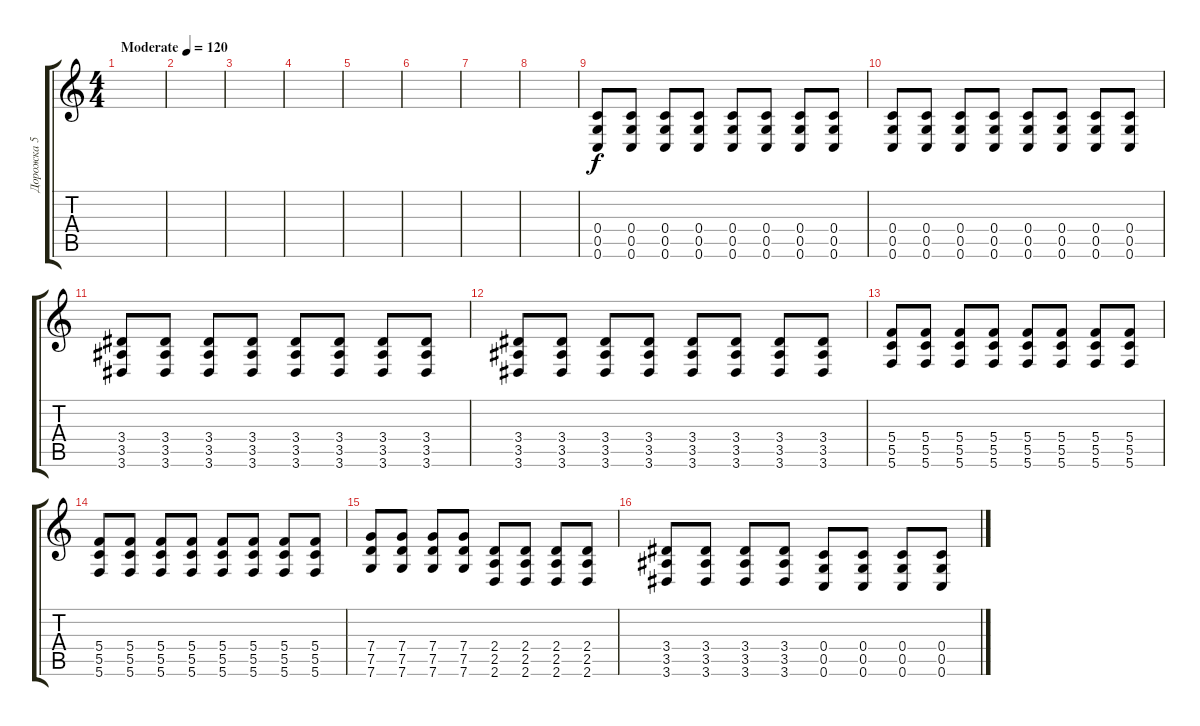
\track ("Дорожка 5" "Дорожка 5") {instrument distortionguitar}
\staff {score tabs}
\tuning (D4 A3 F3 C3 G2 C2) {hide}
\ts (4 4)
\tempo (120 "Moderate")
\clef g2
\ks c
|
|
|
|
|
|
|
|
(0.4 0.5 0.6).8 (0.4 0.5 0.6).8 (0.4 0.5 0.6).8 (0.4 0.5 0.6).8 (0.4 0.5 0.6).8 (0.4 0.5 0.6).8 (0.4 0.5 0.6).8 (0.4 0.5 0.6).8 |
(0.4 0.5 0.6).8 (0.4 0.5 0.6).8 (0.4 0.5 0.6).8 (0.4 0.5 0.6).8 (0.4 0.5 0.6).8 (0.4 0.5 0.6).8 (0.4 0.5 0.6).8 (0.4 0.5 0.6).8 |
(3.4 3.5 3.6).8 (3.4 3.5 3.6).8 (3.4 3.5 3.6).8 (3.4 3.5 3.6).8 (3.4 3.5 3.6).8 (3.4 3.5 3.6).8 (3.4 3.5 3.6).8 (3.4 3.5 3.6).8 |
(3.4 3.5 3.6).8 (3.4 3.5 3.6).8 (3.4 3.5 3.6).8 (3.4 3.5 3.6).8 (3.4 3.5 3.6).8 (3.4 3.5 3.6).8 (3.4 3.5 3.6).8 (3.4 3.5 3.6).8 |
(5.4 5.5 5.6).8 (5.4 5.5 5.6).8 (5.4 5.5 5.6).8 (5.4 5.5 5.6).8 (5.4 5.5 5.6).8 (5.4 5.5 5.6).8 (5.4 5.5 5.6).8 (5.4 5.5 5.6).8 |
(5.4 5.5 5.6).8 (5.4 5.5 5.6).8 (5.4 5.5 5.6).8 (5.4 5.5 5.6).8 (5.4 5.5 5.6).8 (5.4 5.5 5.6).8 (5.4 5.5 5.6).8 (5.4 5.5 5.6).8 |
(7.4 7.5 7.6).8 (7.4 7.5 7.6).8 (7.4 7.5 7.6).8 (7.4 7.5 7.6).8 (2.4 2.5 2.6).8 (2.4 2.5 2.6).8 (2.4 2.5 2.6).8 (2.4 2.5 2.6).8 |
(3.4 3.5 3.6).8 (3.4 3.5 3.6).8 (3.4 3.5 3.6).8 (3.4 3.5 3.6).8 (0.4 0.5 0.6).8 (0.4 0.5 0.6).8 (0.4 0.5 0.6).8 (0.4 0.5 0.6).8
